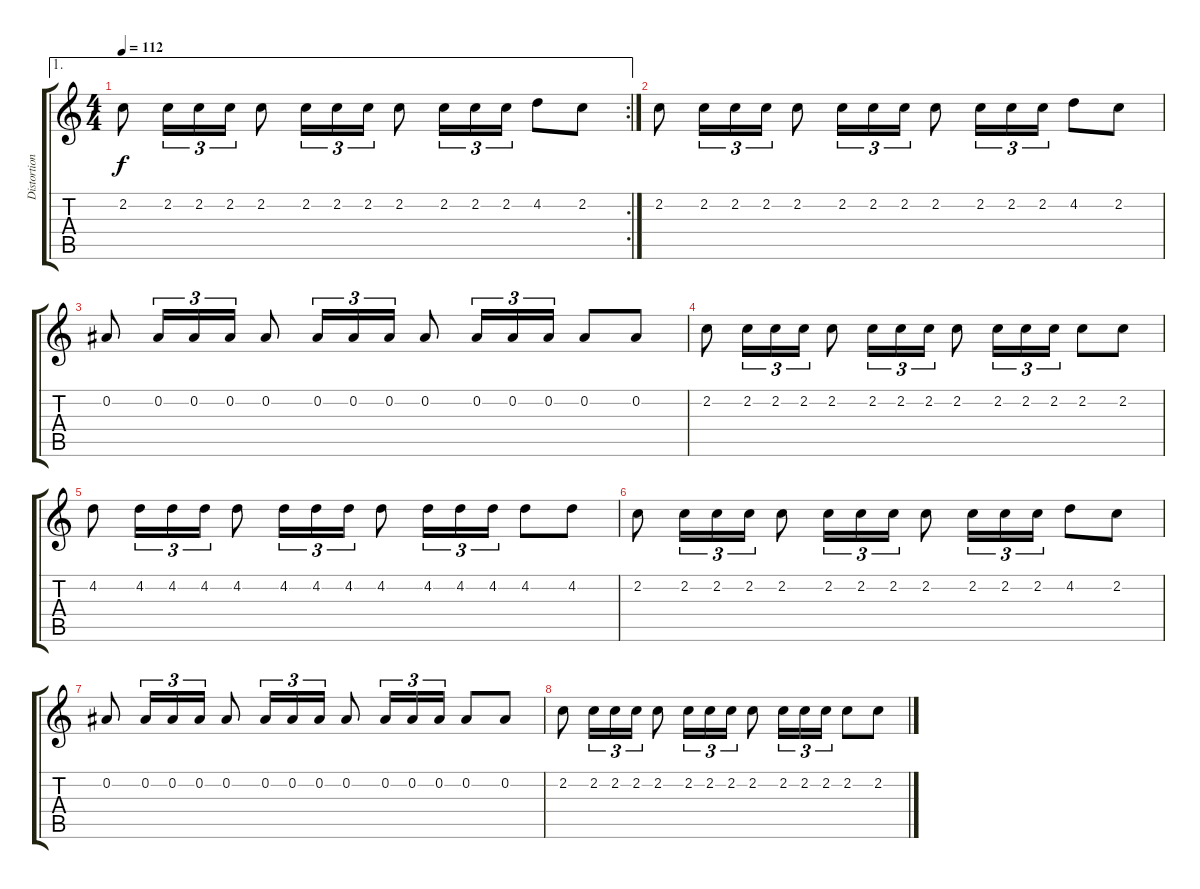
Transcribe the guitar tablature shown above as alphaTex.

\track ("Distortion" "Distortion") {instrument overdrivenguitar}
\staff {score tabs}
\tuning (Eb4 Bb3 Gb3 Db3 Ab2 Eb2) {hide}
\ae 1
\rc 2
\ts (4 4)
\tempo 112
\clef g2
\ks c
2.2.8{dy f} 2.2.16{tu (3 2)} 2.2.16{tu (3 2)} 2.2.16{tu (3 2)} 2.2.8 2.2.16{tu (3 2)} 2.2.16{tu (3 2)} 2.2.16{tu (3 2)} 2.2.8 2.2.16{tu (3 2)} 2.2.16{tu (3 2)} 2.2.16{tu (3 2)} 4.2.8 2.2.8 |
2.2.8 2.2.16{tu (3 2)} 2.2.16{tu (3 2)} 2.2.16{tu (3 2)} 2.2.8 2.2.16{tu (3 2)} 2.2.16{tu (3 2)} 2.2.16{tu (3 2)} 2.2.8 2.2.16{tu (3 2)} 2.2.16{tu (3 2)} 2.2.16{tu (3 2)} 4.2.8 2.2.8 |
0.2.8 0.2.16{tu (3 2)} 0.2.16{tu (3 2)} 0.2.16{tu (3 2)} 0.2.8 0.2.16{tu (3 2)} 0.2.16{tu (3 2)} 0.2.16{tu (3 2)} 0.2.8 0.2.16{tu (3 2)} 0.2.16{tu (3 2)} 0.2.16{tu (3 2)} 0.2.8 0.2.8 |
2.2.8 2.2.16{tu (3 2)} 2.2.16{tu (3 2)} 2.2.16{tu (3 2)} 2.2.8 2.2.16{tu (3 2)} 2.2.16{tu (3 2)} 2.2.16{tu (3 2)} 2.2.8 2.2.16{tu (3 2)} 2.2.16{tu (3 2)} 2.2.16{tu (3 2)} 2.2.8 2.2.8 |
4.2.8 4.2.16{tu (3 2)} 4.2.16{tu (3 2)} 4.2.16{tu (3 2)} 4.2.8 4.2.16{tu (3 2)} 4.2.16{tu (3 2)} 4.2.16{tu (3 2)} 4.2.8 4.2.16{tu (3 2)} 4.2.16{tu (3 2)} 4.2.16{tu (3 2)} 4.2.8 4.2.8 |
2.2.8 2.2.16{tu (3 2)} 2.2.16{tu (3 2)} 2.2.16{tu (3 2)} 2.2.8 2.2.16{tu (3 2)} 2.2.16{tu (3 2)} 2.2.16{tu (3 2)} 2.2.8 2.2.16{tu (3 2)} 2.2.16{tu (3 2)} 2.2.16{tu (3 2)} 4.2.8 2.2.8 |
0.2.8 0.2.16{tu (3 2)} 0.2.16{tu (3 2)} 0.2.16{tu (3 2)} 0.2.8 0.2.16{tu (3 2)} 0.2.16{tu (3 2)} 0.2.16{tu (3 2)} 0.2.8 0.2.16{tu (3 2)} 0.2.16{tu (3 2)} 0.2.16{tu (3 2)} 0.2.8 0.2.8 |
2.2.8 2.2.16{tu (3 2)} 2.2.16{tu (3 2)} 2.2.16{tu (3 2)} 2.2.8 2.2.16{tu (3 2)} 2.2.16{tu (3 2)} 2.2.16{tu (3 2)} 2.2.8 2.2.16{tu (3 2)} 2.2.16{tu (3 2)} 2.2.16{tu (3 2)} 2.2.8 2.2.8
